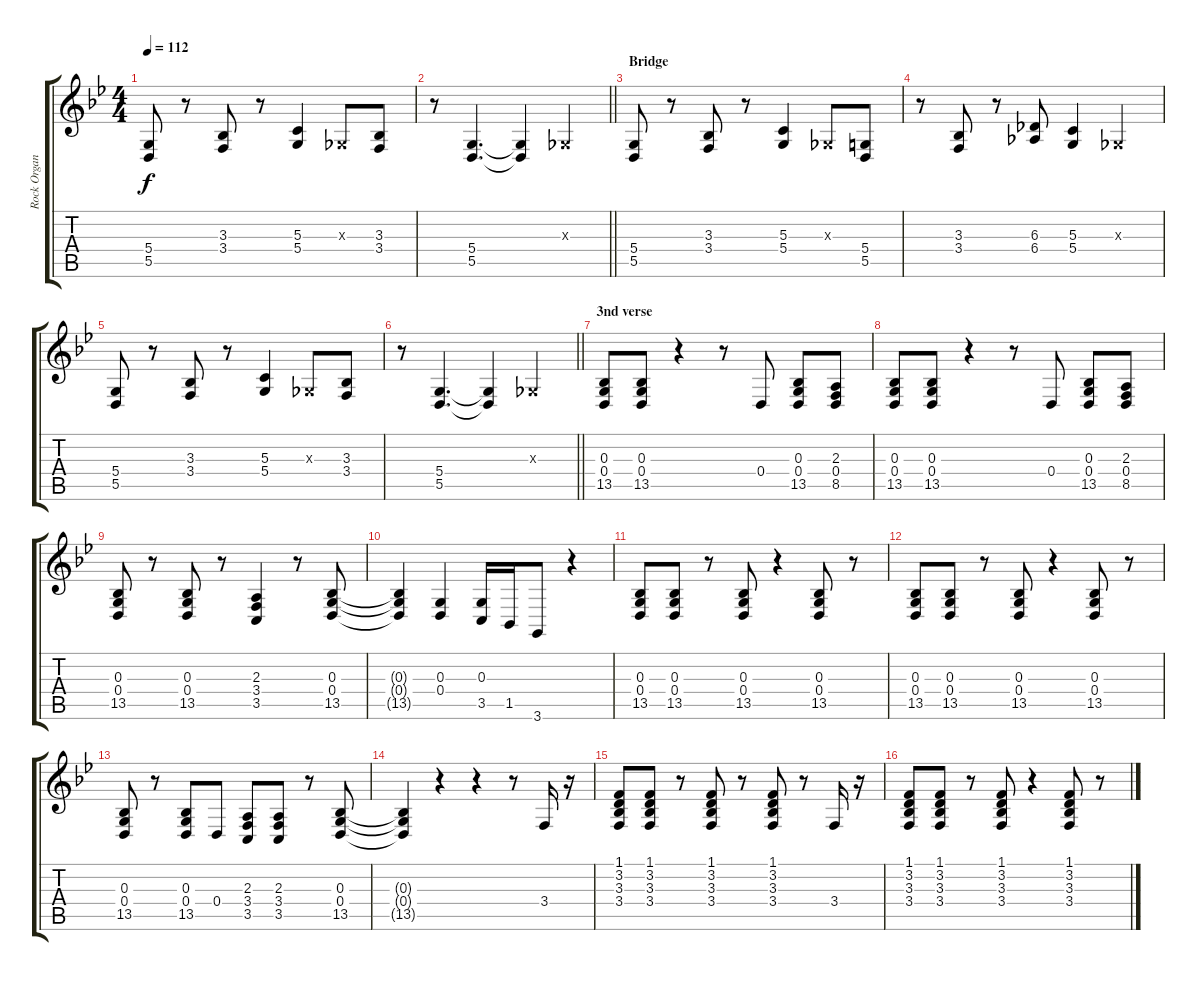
\track ("Rock Organ" "Rock Organ") {mute instrument rockorgan}
\staff {score tabs}
\tuning (E4 B3 G3 D3 A2 E2) {hide}
\ts (4 4)
\tempo 112
\clef g2
\ks bb
(5.4 5.5).8{dy f} r.8 (3.3 3.4).8 r.8 (5.3 5.4).4 -1.3{x}.8 (3.3 3.4).8 |
\barLineRight lightlight
r.8 (5.4 5.5).4{d} (5.4{t} 5.5{t}).4 -1.3{x}.4 |
\section ("" "Bridge")
(5.4 5.5).8 r.8 (3.3 3.4).8 r.8 (5.3 5.4).4 -1.3{x}.8 (5.4 5.5).8 |
r.8 (3.3 3.4).8 r.8 (6.3 6.4).8 (5.3 5.4).4 -1.3{x}.4 |
(5.4 5.5).8 r.8 (3.3 3.4).8 r.8 (5.3 5.4).4 -1.3{x}.8 (3.3 3.4).8 |
\barLineRight lightlight
r.8 (5.4 5.5).4{d} (5.4{t} 5.5{t}).4 -1.3{x}.4 |
\section ("" "3nd verse")
(0.3 0.4 13.5).8 (0.3 0.4 13.5).8 r.4 r.8 0.4.8 (0.3 0.4 13.5).8 (2.3 0.4 8.5).8 |
(0.3 0.4 13.5).8 (0.3 0.4 13.5).8 r.4 r.8 0.4.8 (0.3 0.4 13.5).8 (2.3 0.4 8.5).8 |
(0.3 0.4 13.5).8 r.8 (0.3 0.4 13.5).8 r.8 (2.3 3.4 3.5).4 r.8 (0.3 0.4 13.5).8 |
(0.3{t} 0.4{t} 13.5{t}).4 (0.3 0.4).4 (0.3 3.5).16 1.5.16 3.6.8 r.4 |
(0.3 0.4 13.5).8 (0.3 0.4 13.5).8 r.8 (0.3 0.4 13.5).8 r.4 (0.3 0.4 13.5).8 r.8 |
(0.3 0.4 13.5).8 (0.3 0.4 13.5).8 r.8 (0.3 0.4 13.5).8 r.4 (0.3 0.4 13.5).8 r.8 |
(0.3 0.4 13.5).8 r.8 (0.3 0.4 13.5).8 0.4.8 (2.3 3.4 3.5).8 (2.3 3.4 3.5).8 r.8 (0.3 0.4 13.5).8 |
(0.3{t} 0.4{t} 13.5{t}).4 r.4 r.4 r.8 3.4.16 r.16 |
(1.1 3.2 3.3 3.4).8 (1.1 3.2 3.3 3.4).8 r.8 (1.1 3.2 3.3 3.4).8 r.8 (1.1 3.2 3.3 3.4).8 r.8 3.4.16 r.16 |
(1.1 3.2 3.3 3.4).8 (1.1 3.2 3.3 3.4).8 r.8 (1.1 3.2 3.3 3.4).8 r.4 (1.1 3.2 3.3 3.4).8 r.8
